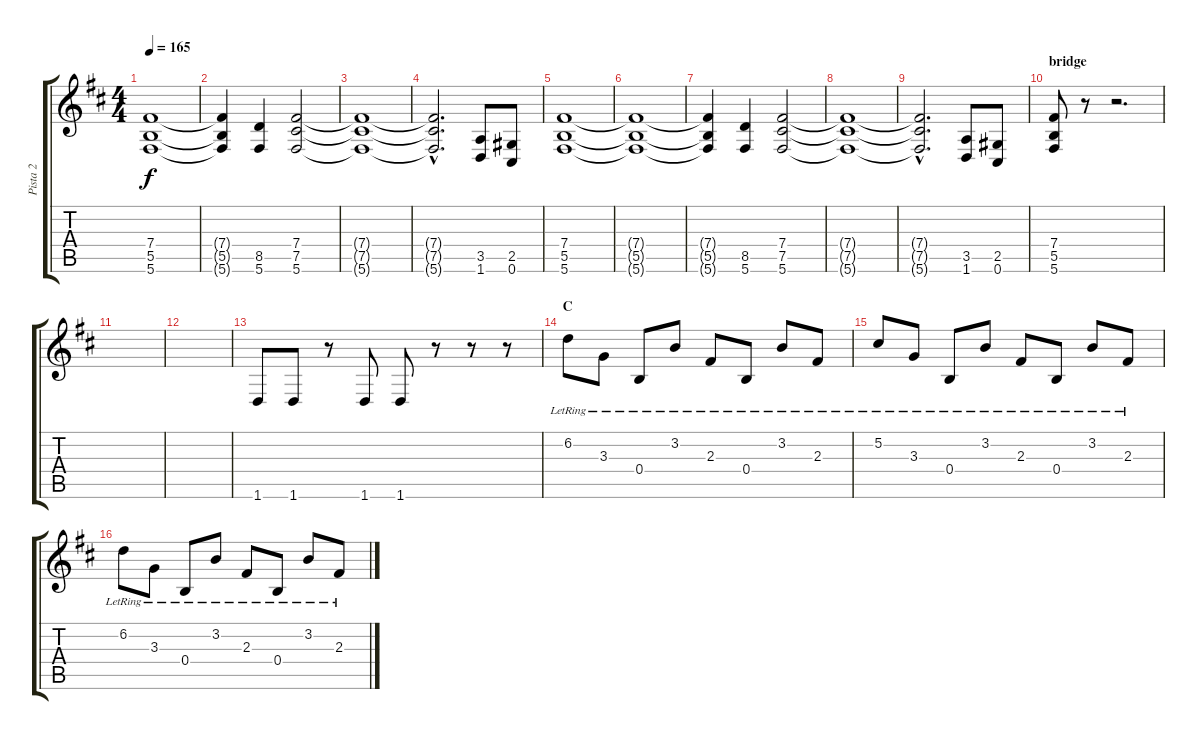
\track ("Pista 2" "Pista 2") {instrument distortionguitar}
\staff {score tabs}
\tuning (Db4 Ab3 E3 B2 Gb2 Db2) {hide}
\ts (4 4)
\tempo 165
\clef g2
\ks d
(7.4{t} 5.5{t} 5.6{t}).1{dy f} |
(7.4{t} 5.5{t} 5.6{t}).4 (8.5 5.6).4 (7.4 7.5 5.6).2 |
(7.4{t} 7.5{t} 5.6{t}).1 |
(7.4{hac t} 7.5{hac t} 5.6{hac t}).2{d} (3.5 1.6).8 (2.5 0.6).8 |
(7.4 5.5 5.6).1 |
(7.4{t} 5.5{t} 5.6{t}).1 |
(7.4{t} 5.5{t} 5.6{t}).4 (8.5 5.6).4 (7.4 7.5 5.6).2 |
(7.4{t} 7.5{t} 5.6{t}).1 |
(7.4{hac t} 7.5{hac t} 5.6{hac t}).2{d} (3.5 1.6).8 (2.5 0.6).8 |
\section ("" "bridge")
(7.4 5.5 5.6).8 r.8 r.2{d} |
|
|
1.6.8 1.6.8 r.8 1.6.8 1.6.8 r.8 r.8 r.8 |
\section ("" "C")
6.2{lr}.8 3.3{lr}.8 0.4{lr}.8 3.2{lr}.8 2.3{lr}.8 0.4{lr}.8 3.2{lr}.8 2.3{lr}.8 |
5.2{lr}.8 3.3{lr}.8 0.4{lr}.8 3.2{lr}.8 2.3{lr}.8 0.4{lr}.8 3.2{lr}.8 2.3{lr}.8 |
6.2{lr}.8 3.3{lr}.8 0.4{lr}.8 3.2{lr}.8 2.3{lr}.8 0.4{lr}.8 3.2{lr}.8 2.3{lr}.8
